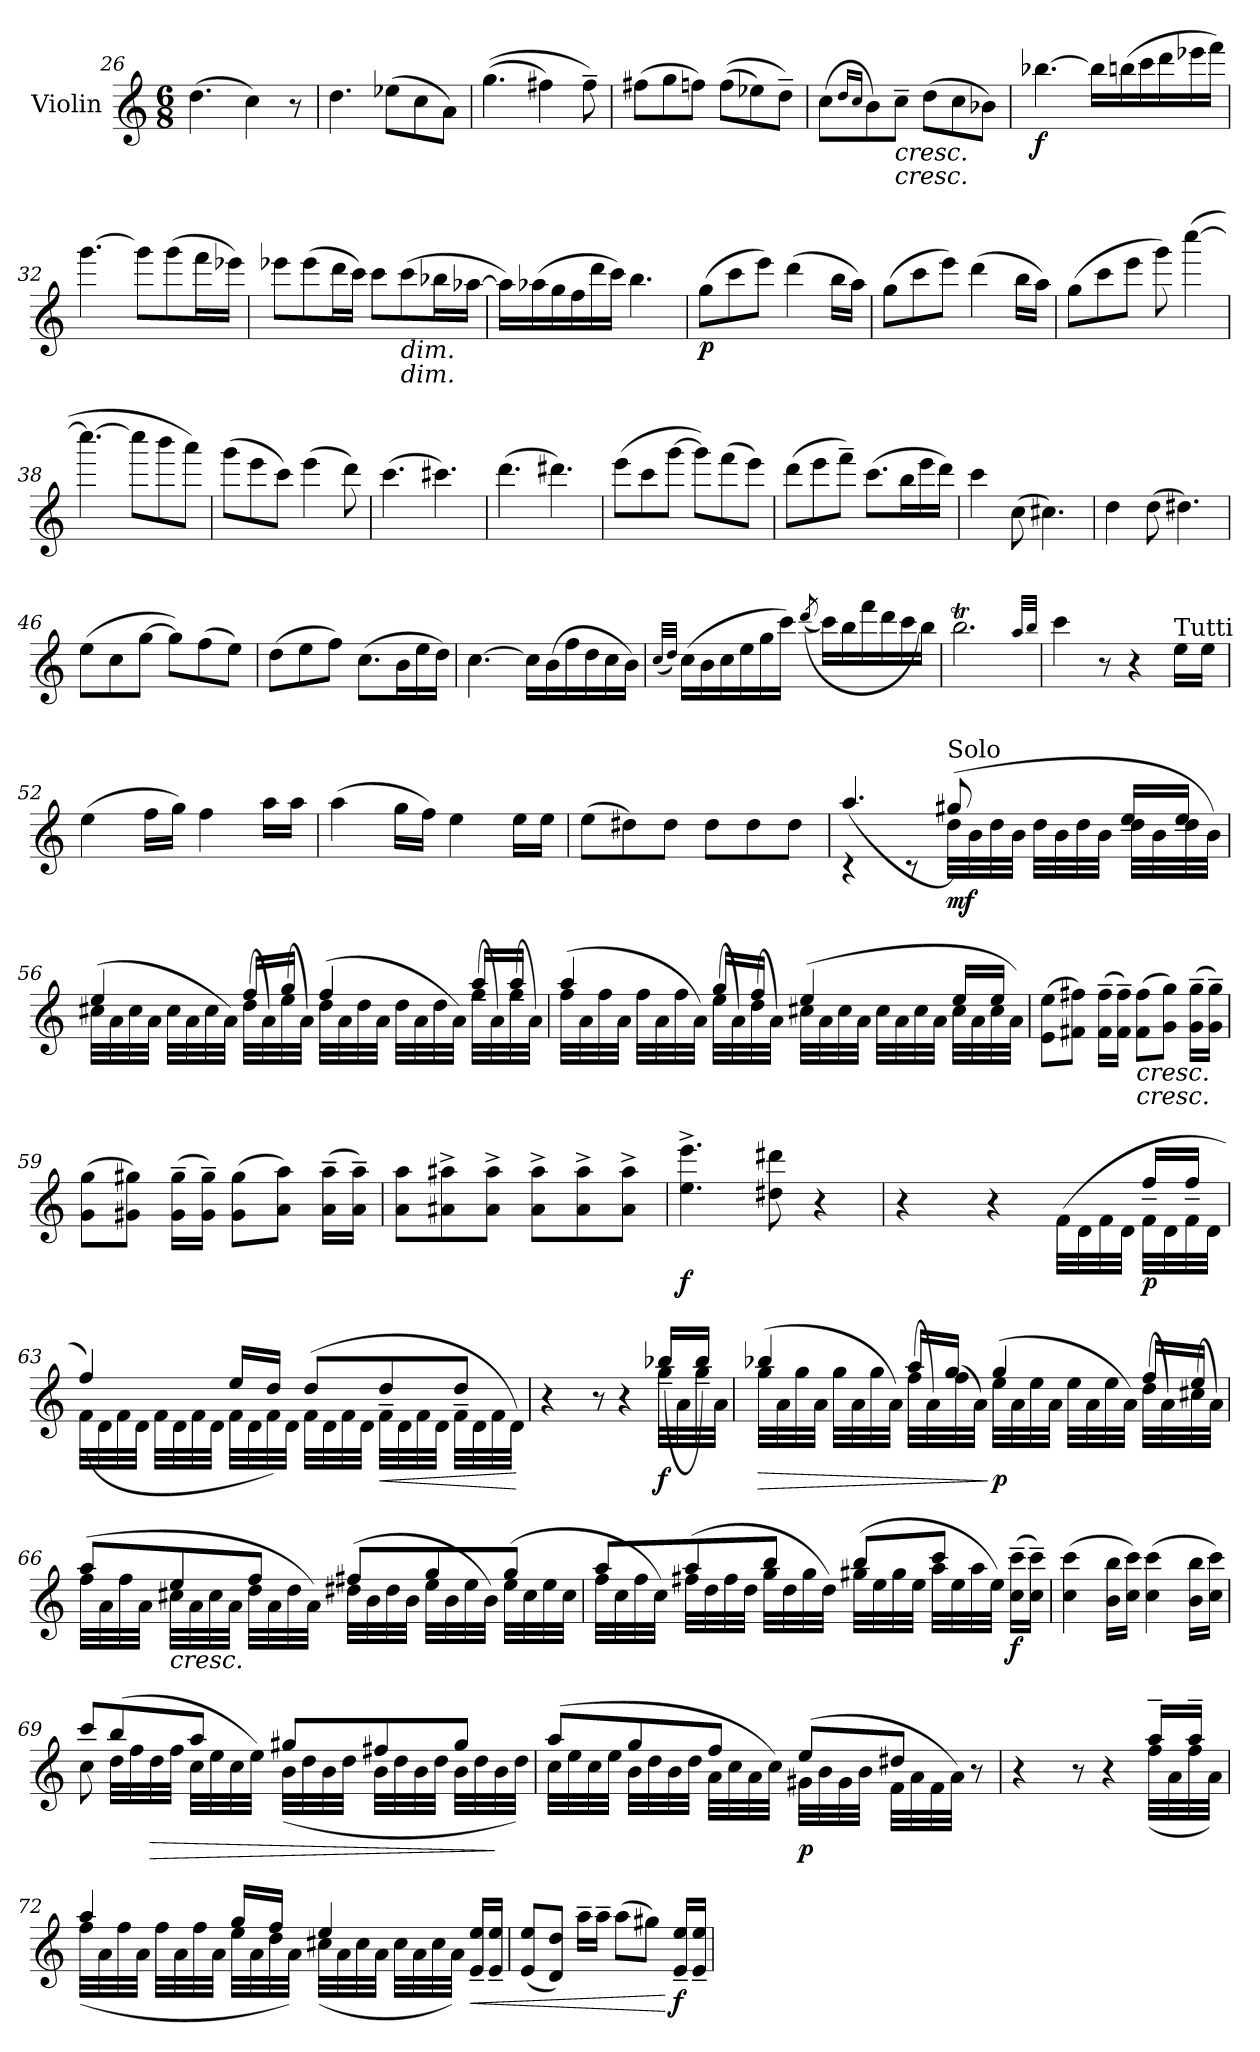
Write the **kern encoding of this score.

**kern	**dynam
*part1	*part1
*staff1	*staff1
*I"Violin	*
*I'Vln.	*
*clefG2	*
*k[]	*
*M6/8	*
=26	=26
(>4.dd\	.
4cc\)	.
8r	.
=27	=27
4.dd\	.
(>8ee-X\L	.
8cc\	.
8a\J)	.
=28	=28
(>(>4.gg\	.
4ff#X\)	.
8ff#~\)	.
!!LO:LB:g=z
=29	=29
(>8ff#X\L	.
8gg\	.
8ffn\J)	.
(>(>8ff\L	.
8ee-X\)	.
8dd~\J)	.
=30	=30
(>8cc\L	.
16qdd/LL	.
16qcc/JJ	.
8b\)	.
!LO:TX:b:i:t=cresc.	!
!LO:TX:b:i:t=cresc.	!
8cc~\J	.
(>8dd\L	.
8cc\	.
8b-X\J)	.
=31	=31
!	!LO:DY:b
[4.bb-X\	f
16bb-\LL]	.
(>16bbn\	.
16ccc\	.
16ddd\	.
16eee-X\	.
16fff\JJ)	.
=32	=32
[4.ggg\	.
8ggg\L]	.
(>8ggg\	.
16fff\L	.
16eee-X\JJ)	.
=33	=33
8eee-X\L	.
(>8eee-\	.
16ddd\L	.
16ccc\JJ)	.
8ccc\L	.
!LO:TX:b:i:t=dim.	!
!LO:TX:b:i:t=dim.	!
(>8ccc\	.
16bb-X\L	.
[16aa-X\JJ	.
!!LO:LB:g=z
=34	=34
16aa-\LL])	.
(>16aa-X\	.
16gg\	.
16ff\	.
16ddd\	.
16ccc\JJ)	.
4.bb\	.
=35	=35
!	!LO:DY:b
(>8gg\L	p
8ccc\	.
8eee\J)	.
(>4ddd\	.
16bb\LL	.
16aa\JJ)	.
=36	=36
(>8gg\L	.
8ccc\	.
8eee\J)	.
(>4ddd\	.
16bb\LL	.
16aa\JJ)	.
=37	=37
(>8gg\L	.
8ccc\	.
8eee\J	.
8ggg\)	.
(>[4cccc\	.
=38	=38
4.cccc\_	.
8cccc\L]	.
8bbb\	.
8aaa\J)	.
=39	=39
(>8ggg\L	.
8eee\	.
8ccc\J)	.
(>4eee\	.
8ddd\)	.
=40	=40
(>4.ccc\	.
4.ccc#X\)	.
!!LO:LB:g=z
=41	=41
(>4.ddd\	.
4.ddd#X\)	.
=42	=42
(>8eee\L	.
8ccc\	.
[8ggg\J	.
8ggg\L])	.
(>8fff\	.
8eee\J)	.
=43	=43
(>8ddd\L	.
8eee\	.
8fff~\J)	.
(>8.ccc\L	.
16bb\L	.
16eee\	.
16ddd\JJ)	.
=44	=44
4ccc\	.
(>8cc\	.
4.cc#X\)	.
=45	=45
4dd\	.
(>8dd\	.
4.dd#X\)	.
=46	=46
(>8ee\L	.
8cc\	.
[8gg\J	.
8gg\L])	.
(>8ff\	.
8ee\J)	.
=47	=47
(>8dd\L	.
8ee\	.
8ff\J)	.
(>8.cc\L	.
16b\L	.
16ee\	.
16dd\JJ)	.
!!LO:LB:g=z
=48	=48
[4.cc\	.
16cc\LL]	.
(>16b\	.
16ff\	.
16dd\	.
16cc\	.
16b\JJ)	.
=49	=49
(<32qcc/LLL	.
32qdd/JJJ)	.
(>16cc\LL	.
16b\	.
16cc\	.
16ee\	.
16gg\	.
16ccc\JJ)	.
(<(>8qddd/	.
16ccc\LL)	.
16bb\	.
16fff\	.
16ddd\	.
16ccc\	.
16bb\JJ)	.
=50	=50
2.bbt\	.
32qaa/LLL	.
32qbb/JJJ	.
=51	=51
4ccc\	.
8r	.
4r	.
!LO:TX:a:t=Tutti	!
16ee!\LL	.
16ee!\JJ	.
=52	=52
(>4ee!\	.
16ff!\LL	.
16gg!\JJ)	.
4ff!\	.
16aa!\LL	.
16aa!\JJ	.
=53	=53
(>4aa!\	.
16gg!\LL	.
16ff!\JJ)	.
4ee!\	.
16ee!\LL	.
16ee!\JJ	.
!!LO:LB:g=z
=54	=54
(>8ee!\L	.
8dd#X!\)	.
8dd#!\J	.
8dd#!\L	.
8dd#!\	.
8dd#!\J	.
=55	=55
*^	*
4rc	(>4.aa!/	.
8rc	.	.
!LO:TX:a:t=Solo	!	!
!	!	!LO:DY:b
(<32dd\LLL	8gg#X!/)	mf
32b\	.	.
32dd\	.	.
32b\JJJ	.	.
32dd\LLL	8ryy	.
32b\	.	.
32dd\	.	.
32b\JJJ	.	.
32dd\LLL	16ee~/LL	.
32b\	.	.
32dd\	16ee~/JJ	.
32b\JJJ)	.	.
=56	=56	=56
(>32cc#X\LLL	4ee/	.
32a\	.	.
32cc#\	.	.
32a\JJJ	.	.
32cc#\LLL	.	.
32a\	.	.
32cc#\	.	.
32a\JJJ)	.	.
(>32dd\LLL	16ff/LL	.
32a\)	.	.
(>32ee\	16gg/JJ	.
32a\JJJ)	.	.
(>32dd\LLL	4ff/	.
32a\	.	.
32dd\	.	.
32a\JJJ	.	.
32dd\LLL	.	.
32a\	.	.
32dd\	.	.
32a\JJJ)	.	.
(>32ff\LLL	16aa~/LL	.
32a\)	.	.
(>32ff\	16aa~/JJ	.
32a\JJJ)	.	.
!!LO:PB:g=z	!!
=57	=57	=57
(>32ff\LLL	4aa/	.
32a\	.	.
32ff\	.	.
32a\JJJ	.	.
32ff\LLL	.	.
32a\	.	.
32ff\	.	.
32a\JJJ)	.	.
(>32ee\LLL	16gg/LL	.
32a\)	.	.
(>32dd\	16ff/JJ	.
32a\JJJ)	.	.
(<32cc#X\LLL	4ee/	.
32a\	.	.
32cc#\	.	.
32a\JJJ	.	.
32cc#\LLL	.	.
32a\	.	.
32cc#\	.	.
32a\JJJ	.	.
32cc#\LLL	16ee/LL	.
32a\	.	.
32cc#\	16ee/JJ	.
32a\JJJ)	.	.
*v	*v	*
=58	=58
(>8e\ 8ee\L	.
8f#X\ 8ff#X\J)	.
(>16f#\~ 16ff#\~LL	.
16f#\~ 16ff#\~JJ)	.
!LO:TX:b:i:t=cresc.	!
!LO:TX:b:i:t=cresc.	!
(>8f#\ 8ff#\L	.
8g\ 8gg\J)	.
(>16g\~ 16gg\~LL	.
16g\~ 16gg\~JJ)	.
=59	=59
(>8g\ 8gg\L	.
8g#X\ 8gg#X\J)	.
(>16g#\~ 16gg#\~LL	.
16g#\~ 16gg#\~JJ)	.
(>8g#\ 8gg#\L	.
8a\ 8aa\J)	.
(>16a\~ 16aa\~LL	.
16a\~ 16aa\~JJ)	.
=60	=60
8a\ 8aa\L	.
8a#X\^ 8aa#X\^	.
8a#\^ 8aa#\^J	.
8a#\^ 8aa#\^L	.
8a#\^ 8aa#\^	.
8a#\^ 8aa#\^J	.
!!LO:LB:g=z
=61	=61
!	!LO:DY:b
4.ee\^ 4.eee\^	f
8dd#X\ 8ddd#X\	.
4r	.
=62	=62
*^	*
4r	8ryy	.
*v	*v	*
4r	.
(>32f\LLL	.
32d\	.
32f\	.
32d\JJJ	.
*^	*
!	!	!LO:DY:b
32f\LLL	16ff~/LL	p
32d\	.	.
32f\	16ff~/JJ	.
32d\JJJ	.	.
=63	=63	=63
32f\LLL	(>4ff/)	.
32d\	.	.
32f\	.	.
32d\JJJ	.	.
32f\LLL	.	.
32d\	.	.
32f\	.	.
32d\JJJ	.	.
32f\LLL	16ee/LL	.
32d\	.	.
32f\	16dd/JJ)	.
32d\JJJ	.	.
(>32f\LLL	8dd/L	.
32d\	.	.
32f\	.	.
32d\JJJ	.	.
!	!	!LO:HP:b
32f\LLL	8dd~/	<
32d\	.	.
32f\	.	.
32d\JJJ	.	.
32f\LLL	8dd~/J	.
32d\	.	.
32f\	.	.
32d\JJJ)	.	.
*v	*v	*
.	[
=64	=64
*^	*
4r	8ryy	.
*v	*v	*
8r	.
4r	.
*^	*
!	!	!LO:DY:b
32gg\LLL	(>16bb-X~/LL	f
32a\	.	.
32gg\	16bb-~/JJ)	.
32a\JJJ	.	.
!!LO:LB:g=z	!!
=65	=65	=65
!	!	!LO:HP:b
(>32gg\LLL	4bb-X/	>
32a\	.	.
32gg\	.	.
32a\JJJ	.	.
32gg\LLL	.	.
32a\	.	.
32gg\	.	.
32a\JJJ)	.	.
(>32ff\LLL	16aa/LL	.
32a\)	.	.
(>32ff\	16gg/JJ	.
32a\JJJ)	.	.
!	!	!LO:DY:n=1:b
(>32ee\LLL	4gg/	] p
32a\	.	.
32ee\	.	.
32a\JJJ	.	.
32ee\LLL	.	.
32a\	.	.
32ee\	.	.
32a\JJJ)	.	.
(>32dd\LLL	16ff/LL	.
32a\)	.	.
(>32cc#X\	16ee/JJ	.
32a\JJJ)	.	.
=66	=66	=66
(<32ff\LLL	8aa/L	.
32a\	.	.
32ff\	.	.
32a\JJJ	.	.
!LO:TX:b:i:t=cresc.	!	!
32cc#X\LLL	8ee/	.
32a\	.	.
32cc#\	.	.
32a\JJJ	.	.
32dd\LLL	8ff/J	.
32a\	.	.
32dd\	.	.
32a\JJJ)	.	.
(<32dd#X\LLL	8ff#X/L	.
32b\	.	.
32dd#\	.	.
32b\JJJ	.	.
32ee\LLL	8gg/	.
32b\	.	.
32ee\	.	.
32b\JJJ)	.	.
(<32ee\LLL	8gg/J	.
32cc#\	.	.
32ee\	.	.
32cc#\JJJ	.	.
!!LO:LB:g=z	!!
=67	=67	=67
32ff\LLL	8aa/L	.
32cc\	.	.
32ff\	.	.
32cc\JJJ)	.	.
(<32ff#X\LLL	8aa/	.
32dd\	.	.
32ff#\	.	.
32dd\JJJ	.	.
32gg\LLL	8bb/J	.
32dd\	.	.
32gg\	.	.
32dd\JJJ)	.	.
(<32gg#X\LLL	8bb/L	.
32ee\	.	.
32gg#\	.	.
32ee\JJJ	.	.
32aa\LLL	8ccc/J	.
32ee\	.	.
32aa\	.	.
32ee\JJJ)	.	.
!	!	!LO:DY:b
(>16cc\~ 16ccc\~LL	8ryy	f
16cc\~ 16ccc\~JJ)	.	.
*v	*v	*
=68	=68
(>4cc\ 4ccc\	.
16b\ 16bb\LL	.
16cc\ 16ccc\JJ)	.
(>4cc\ 4ccc\	.
16b\ 16bb\LL	.
16cc\ 16ccc\JJ)	.
=69	=69
*^	*
8ccc/L	8cc\	.
(>8bb/	32dd\LLL	.
.	32ff\	.
!	!	!LO:HP:b
.	32dd\	>
.	32ff\JJJ	.
8aa/J	32cc\LLL	.
.	32ee\	.
.	32cc\	.
.	32ee\JJJ)	.
8gg#X/L	(>32b\LLL	.
.	32dd\	.
.	32b\	.
.	32dd\JJJ	.
8ff#X/	32b\LLL	.
.	32dd\	.
.	32b\	.
.	32dd\JJJ	.
8gg#/J	32b\LLL	.
.	32dd\	.
.	32b\	]
.	32dd\JJJ)	.
!!LO:LB:g=z	!!
=70	=70	=70
(>8aa/L	32cc\LLL	.
.	32ee\	.
.	32cc\	.
.	32ee\JJJ	.
8gg/	32b\LLL	.
.	32dd\	.
.	32b\	.
.	32dd\JJJ	.
8ff/J	32a\LLL	.
.	32cc\	.
.	32a\	.
.	32cc\JJJ)	.
!	!	!LO:DY:b
(>8ee/L	32g#X\LLL	p
.	32b\	.
.	32g#\	.
.	32b\JJJ	.
8dd#X/J	32f\LLL	.
.	32a\	.
.	32f\	.
.	32a\JJJ)	.
8r	8ryy	.
=71	=71	=71
4r	8ryy	.
*v	*v	*
8r	.
4r	.
*^	*
16aa~/LL	(>32ff\LLL	.
.	32a\	.
16aa~/JJ	32ff\	.
.	32a\JJJ)	.
=72	=72	=72
4aa/	(>32ff\LLL	.
.	32a\	.
.	32ff\	.
.	32a\JJJ	.
.	32ff\LLL	.
.	32a\	.
.	32ff\	.
.	32a\JJJ	.
16gg/LL	32ee\LLL	.
.	32a\	.
16ff/JJ	32dd\	.
.	32a\JJJ)	.
4ee/	(>32cc#X\LLL	.
.	32a\	.
.	32cc#\	.
.	32a\JJJ	.
.	32cc#\LLL	.
.	32a\	.
.	32cc#\	.
.	32a\JJJ)	.
!	!	!LO:HP:b
16e/~ 16ee/~LL	8ryy	<
16e/~ 16ee/~JJ	.	.
*v	*v	*
!!LO:LB:g=z
=73	=73
(<8e/ 8ee/L	.
8d/ 8dd/J)	.
16aa~\LL	.
16aa~\JJ	.
(>8aa\L	.
8gg#X\J)	.
!	!LO:DY:n=1:b
16e/~ 16ee/~LL	[ f
16e/~ 16ee/~JJ	.
=	=
*-	*-
